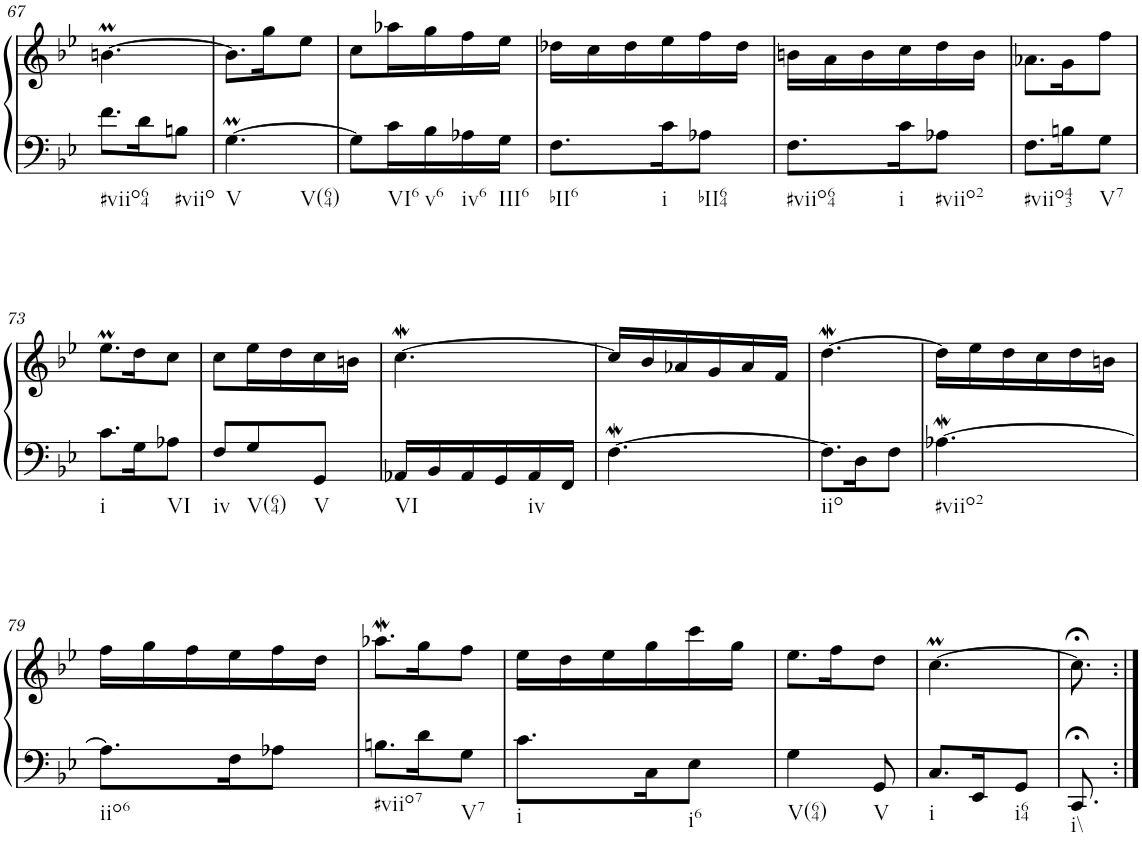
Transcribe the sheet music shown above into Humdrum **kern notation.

**kern	**kern
*part1	*part1
*staff2	*staff1
*I"unbenannt2	*
!!LO:PB:g=z
*clefF4	*clefG2
*k[b-e-]	*k[b-e-]
*M3/8	*M3/8
=67	=67
!LO:TX:b:t=#viio64	!
8.f\L	[4.bnm\
16d\K	.
!LO:TX:b:t=#viio	!
8Bn\J	.
=68	=68
!LO:TX:b:t=V	!
!LO:TX:b:t=V(64)	!
[4.GM\	8.b\L]
.	16gg\K
.	8ee-\J
=69	=69
8G\L]	8cc\L
!LO:TX:b:t=VI6	!
16c\L	16aa-X\L
!LO:TX:b:t=v6	!
16B-\	16gg\
!LO:TX:b:t=iv6	!
16A-X\	16ff\
!LO:TX:b:t=III6	!
16G\JJ	16ee-\JJ
=70	=70
!LO:TX:b:t=bII6	!
8.F\L	16dd-X\LL
.	16cc\
.	16dd-\
!LO:TX:b:t=i	!
16c\K	16ee-\
!LO:TX:b:t=bII64	!
8A-X\J	16ff\
.	16dd-\JJ
=71	=71
!LO:TX:b:t=#viio64	!
8.F\L	16bn\LL
.	16a\
.	16b\
!LO:TX:b:t=i	!
16c\K	16cc\
!LO:TX:b:t=#viio2	!
8A-X\J	16dd\
.	16b\JJ
=72	=72
!LO:TX:b:t=#viio43	!
8.F\L	8.a-X\L
16Bn\K	16g\K
!LO:TX:b:t=V7	!
8G\J	8ff\J
!!LO:LB:g=z
=73	=73
!LO:TX:b:t=i	!
8.c\L	8.ee-M\L
16G\K	16dd\K
!LO:TX:b:t=VI	!
8A-X\J	8cc\J
=74	=74
!LO:TX:b:t=iv	!
8F/L	8cc\L
!LO:TX:b:t=V(64)	!
8G/	16ee-\L
.	16dd\
!LO:TX:b:t=V	!
8GG/J	16cc\
.	16bn\JJ
=75	=75
!LO:TX:b:t=VI	!
16AA-X/LL	[4.ccW\
16BB-/	.
16AA-/	.
16GG/	.
!LO:TX:b:t=iv	!
16AA-/	.
16FF/JJ	.
=76	=76
[4.FW\	16cc/LL]
.	16b-/
.	16a-X/
.	16g/
.	16a-/
.	16f/JJ
=77	=77
!LO:TX:b:t=iio	!
8.F\L]	[4.ddW\
16D\K	.
8F\J	.
=78	=78
!LO:TX:b:t=#viio2	!
[4.A-Xw\	16dd\LL]
.	16ee-\
.	16dd\
.	16cc\
.	16dd\
.	16bn\JJ
!!LO:LB:g=z
=79	=79
!LO:TX:b:t=iio6	!
8.A-\L]	16ff\LL
.	16gg\
.	16ff\
16F\K	16ee-\
8A-X\J	16ff\
.	16dd\JJ
=80	=80
!LO:TX:b:t=#viio7	!
8.Bn\L	8.aa-Xw\L
16d\K	16gg\K
!LO:TX:b:t=V7	!
8G\J	8ff\J
=81	=81
!LO:TX:b:t=i	!
8.c\L	16ee-\LL
.	16dd\
.	16ee-\
16C\K	16gg\
!LO:TX:b:t=i6	!
8E-\J	16ccc\
.	16gg\JJ
=82	=82
!LO:TX:b:t=V(64)	!
4G\	8.ee-\L
.	16ff\K
!LO:TX:b:t=V	!
8GG/	8dd\J
=83	=83
!LO:TX:b:t=i	!
8.C/L	[4.ccM\
16EE-/K	.
!LO:TX:b:t=i64	!
8GG/J	.
=84	=84
!LO:TX:b:t=i\\	!
8.CC;</	8.cc;<\]
=:|!	=:|!
*-	*-
